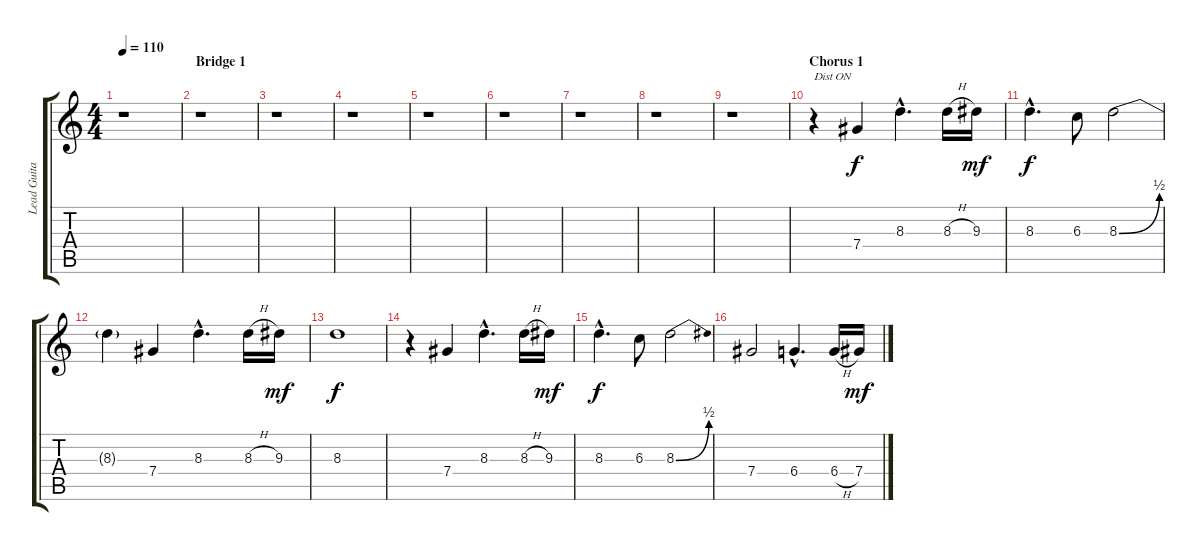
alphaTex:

\track ("Lead Guitar" "Lead Guita") {instrument electricguitarclean}
\staff {score tabs}
\tuning (Eb4 Bb3 Gb3 Db3 Ab2 Eb2) {hide}
\ts (4 4)
\tempo 110
\clef g2
\ks c
r.1{dy f} |
\section ("" "Bridge 1")
r.1 |
r.1 |
r.1 |
r.1 |
r.1 |
r.1 |
r.1 |
r.1 |
\section ("" "Chorus 1")
r.4{txt "Dist ON" volume 13 instrument overdrivenguitar} 7.4.4 8.3{hac}.4{d} 8.3{h}.16 9.3.16{dy mf} |
8.3{hac}.4{d dy f} 6.3.8 8.3{be (bend 0 0 60 2)}.2 |
8.3{t}.4 7.4.4 8.3{hac}.4{d} 8.3{h}.16 9.3.16{dy mf} |
8.3.1{dy f} |
r.4 7.4.4 8.3{hac}.4{d} 8.3{h}.16 9.3.16{dy mf} |
8.3{hac}.4{d dy f} 6.3.8 8.3{be (bend 0 0 60 2)}.2 |
7.4.2 6.4{hac}.4{d} 6.4{h}.16 7.4.16{dy mf}
